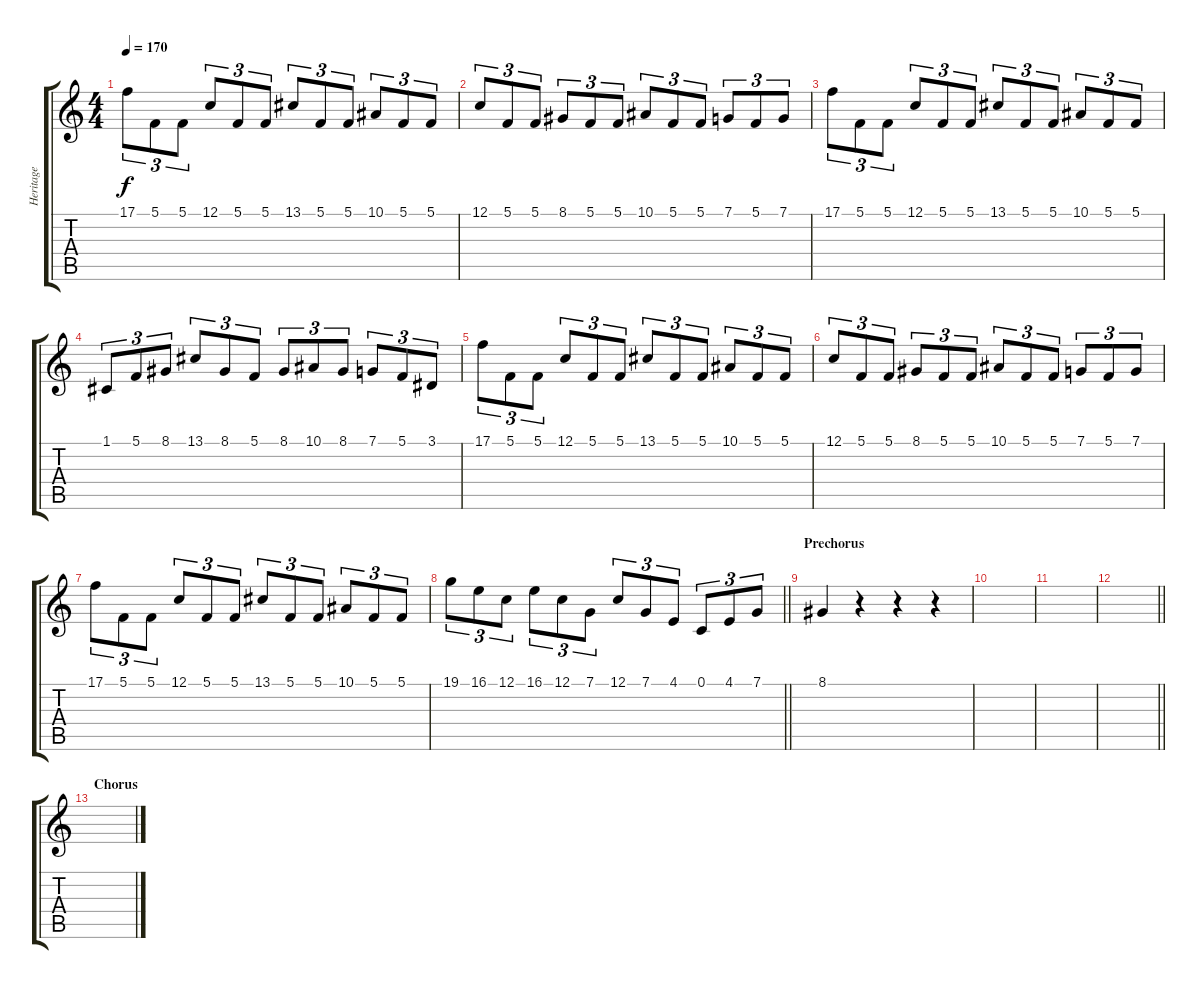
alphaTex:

\track ("Heritage" "Heritage") {instrument shamisen}
\staff {score tabs}
\tuning (C4 G3 Eb3 Bb2 F2 C2) {hide}
\ts (4 4)
\tempo 170
\clef g2
\ks c
17.1.8{tu (3 2) dy f} 5.1.8{tu (3 2)} 5.1.8{tu (3 2)} 12.1.8{tu (3 2)} 5.1.8{tu (3 2)} 5.1.8{tu (3 2)} 13.1.8{tu (3 2)} 5.1.8{tu (3 2)} 5.1.8{tu (3 2)} 10.1.8{tu (3 2)} 5.1.8{tu (3 2)} 5.1.8{tu (3 2)} |
12.1.8{tu (3 2)} 5.1.8{tu (3 2)} 5.1.8{tu (3 2)} 8.1.8{tu (3 2)} 5.1.8{tu (3 2)} 5.1.8{tu (3 2)} 10.1.8{tu (3 2)} 5.1.8{tu (3 2)} 5.1.8{tu (3 2)} 7.1.8{tu (3 2)} 5.1.8{tu (3 2)} 7.1.8{tu (3 2)} |
17.1.8{tu (3 2)} 5.1.8{tu (3 2)} 5.1.8{tu (3 2)} 12.1.8{tu (3 2)} 5.1.8{tu (3 2)} 5.1.8{tu (3 2)} 13.1.8{tu (3 2)} 5.1.8{tu (3 2)} 5.1.8{tu (3 2)} 10.1.8{tu (3 2)} 5.1.8{tu (3 2)} 5.1.8{tu (3 2)} |
1.1.8{tu (3 2)} 5.1.8{tu (3 2)} 8.1.8{tu (3 2)} 13.1.8{tu (3 2)} 8.1.8{tu (3 2)} 5.1.8{tu (3 2)} 8.1.8{tu (3 2)} 10.1.8{tu (3 2)} 8.1.8{tu (3 2)} 7.1.8{tu (3 2)} 5.1.8{tu (3 2)} 3.1.8{tu (3 2)} |
17.1.8{tu (3 2)} 5.1.8{tu (3 2)} 5.1.8{tu (3 2)} 12.1.8{tu (3 2)} 5.1.8{tu (3 2)} 5.1.8{tu (3 2)} 13.1.8{tu (3 2)} 5.1.8{tu (3 2)} 5.1.8{tu (3 2)} 10.1.8{tu (3 2)} 5.1.8{tu (3 2)} 5.1.8{tu (3 2)} |
12.1.8{tu (3 2)} 5.1.8{tu (3 2)} 5.1.8{tu (3 2)} 8.1.8{tu (3 2)} 5.1.8{tu (3 2)} 5.1.8{tu (3 2)} 10.1.8{tu (3 2)} 5.1.8{tu (3 2)} 5.1.8{tu (3 2)} 7.1.8{tu (3 2)} 5.1.8{tu (3 2)} 7.1.8{tu (3 2)} |
17.1.8{tu (3 2)} 5.1.8{tu (3 2)} 5.1.8{tu (3 2)} 12.1.8{tu (3 2)} 5.1.8{tu (3 2)} 5.1.8{tu (3 2)} 13.1.8{tu (3 2)} 5.1.8{tu (3 2)} 5.1.8{tu (3 2)} 10.1.8{tu (3 2)} 5.1.8{tu (3 2)} 5.1.8{tu (3 2)} |
\barLineRight lightlight
19.1.8{tu (3 2)} 16.1.8{tu (3 2)} 12.1.8{tu (3 2)} 16.1.8{tu (3 2)} 12.1.8{tu (3 2)} 7.1.8{tu (3 2)} 12.1.8{tu (3 2)} 7.1.8{tu (3 2)} 4.1.8{tu (3 2)} 0.1.8{tu (3 2)} 4.1.8{tu (3 2)} 7.1.8{tu (3 2)} |
\section ("" "Prechorus ")
8.1.4 r.4 r.4 r.4 |
|
|
\barLineRight lightlight
|
\section ("" "Chorus")
